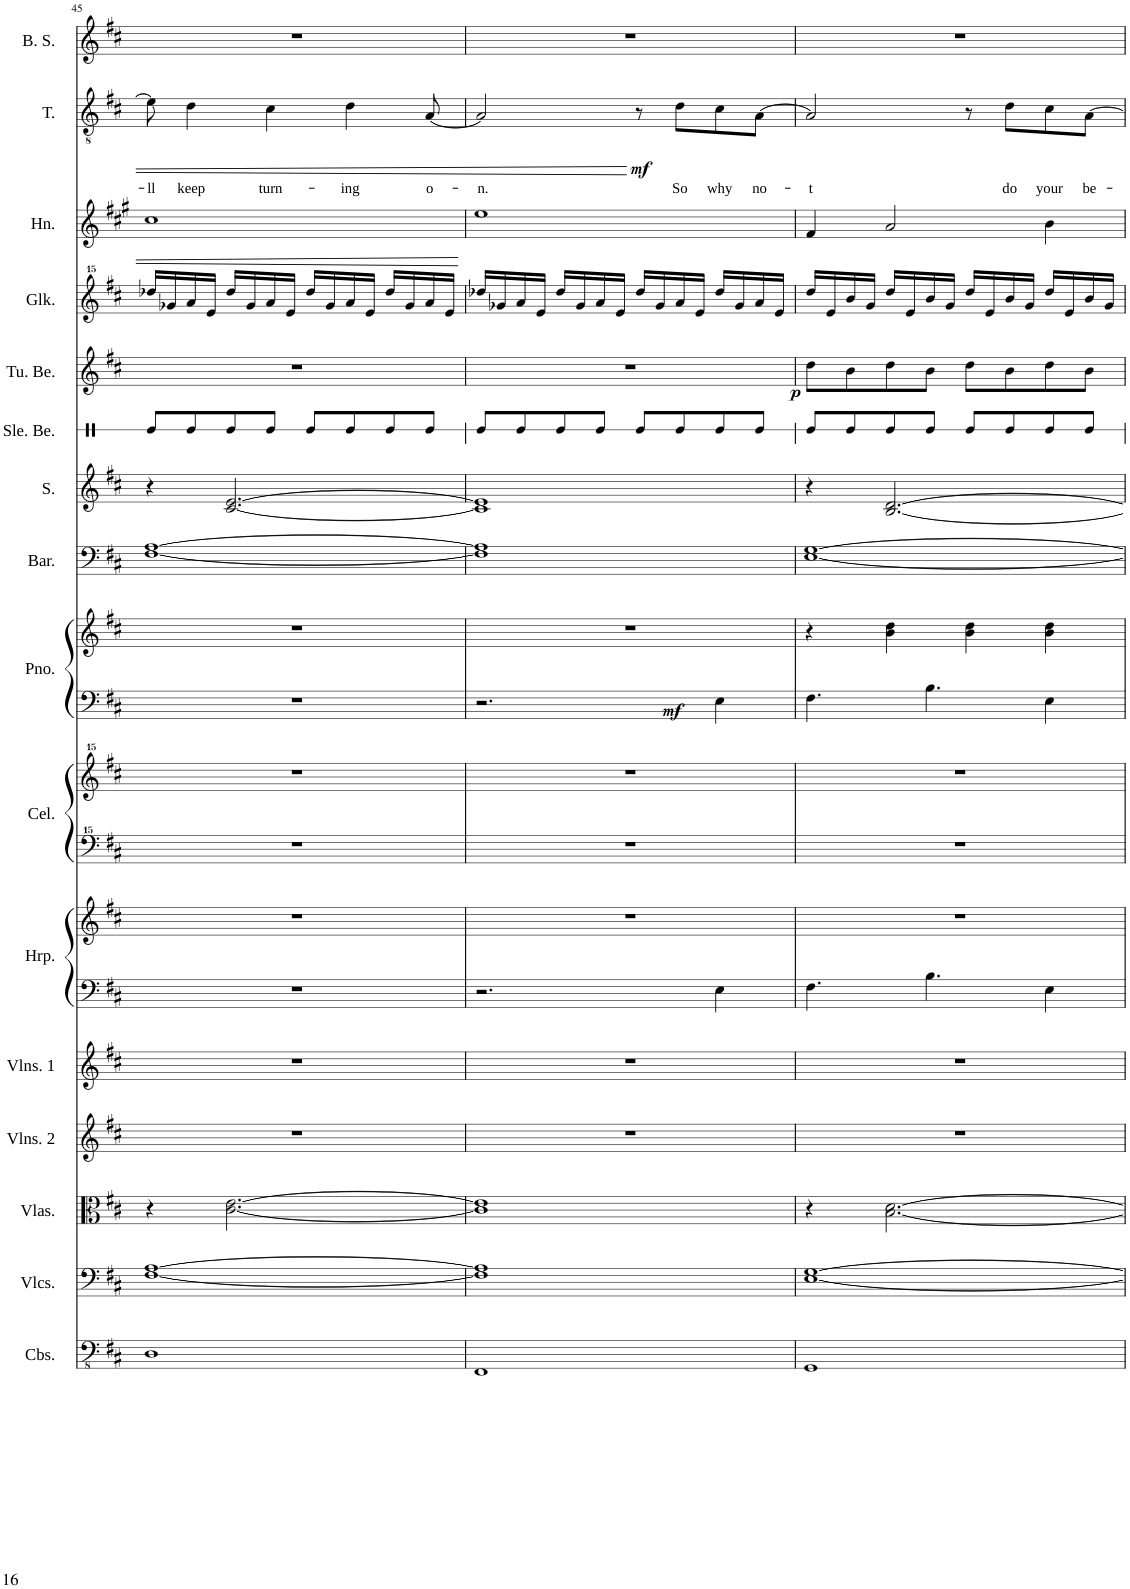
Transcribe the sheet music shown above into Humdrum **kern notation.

**kern	**kern	**kern	**kern	**kern	**kern	**kern	**kern	**kern	**kern	**kern	**dynam	**kern	**kern	**kern	**kern	**dynam	**kern	**kern	**kern	**text	**dynam	**kern
*part16	*part15	*part14	*part13	*part12	*part11	*part11	*part10	*part10	*part9	*part9	*part9	*part8	*part7	*part6	*part5	*part5	*part4	*part3	*part2	*part2	*part2	*part1
*staff19	*staff18	*staff17	*staff16	*staff15	*staff14	*staff13	*staff12	*staff11	*staff10	*staff9	*staff9/10	*staff8	*staff7	*staff6	*staff5	*staff5	*staff4	*staff3	*staff2	*staff2	*staff2	*staff1
*I"Contrabasses	*I"Violoncellos	*I"Violas	*I"Violins 2	*I"Violins 1	*I"Harp	*	*I"Celesta	*	*I"Piano	*	*	*I"Baritone	*I"Soprano	*I"Sleigh Bells	*I"Tubular Bells	*	*I"Glockenspiel	*I"Horn	*I"Tenor	*	*	*I"Boy Soprano
*I'Cbs.	*I'Vlcs.	*I'Vlas.	*I'Vlns. 2	*I'Vlns. 1	*I'Hrp.	*	*I'Cel.	*	*I'Pno.	*	*	*I'Bar.	*I'S.	*I'Sle. Be.	*I'Tu. Be.	*	*I'Glk.	*I'Hn.	*I'T.	*	*	*I'B. S.
!!LO:PB:g=z
*clefFv4	*clefF4	*clefC3	*clefG2	*clefG2	*clefF4	*clefG2	*clefF^^4	*clefG^^2	*clefF4	*clefG2	*	*clefF4	*clefG2	*clefX	*clefG2	*	*clefG^^2	*clefG2	*clefGv2	*	*	*clefG2
*	*	*	*	*	*	*	*	*	*	*	*	*	*	*	*	*	*	*Trd4c7	*	*	*	*
*k[f#c#]	*k[f#c#]	*k[f#c#]	*k[f#c#]	*k[f#c#]	*k[f#c#]	*k[f#c#]	*k[f#c#]	*k[f#c#]	*k[f#c#]	*k[f#c#]	*	*k[f#c#]	*k[f#c#]	*k[]	*k[f#c#]	*	*k[f#c#]	*k[f#c#g#]	*k[f#c#]	*	*	*k[f#c#]
*M4/4	*M4/4	*M4/4	*M4/4	*M4/4	*M4/4	*M4/4	*M4/4	*M4/4	*M4/4	*M4/4	*	*M4/4	*M4/4	*M4/4	*M4/4	*	*M4/4	*M4/4	*M4/4	*	*	*M4/4
=45	=45	=45	=45	=45	=45	=45	=45	=45	=45	=45	=45	=45	=45	=45	=45	=45	=45	=45	=45	=45	=45	=45
!	!	!	!	!	!	!	!	!	!	!	!	!	!	!	!	!	!	!	!	!LO:LY:b	!	!
1DD	[1F# [1A	4r	1r	1r	1r	1r	1r	1r	1r	1r	.	[1F# [1A	4r	8Re/L	1r	.	16dddd-X/LL	1cc#	8e\]	-ll	.	1r
.	.	.	.	.	.	.	.	.	.	.	.	.	.	.	.	.	16ggg-X/	.	.	.	.	.
!	!	!	!	!	!	!	!	!	!	!	!	!	!	!	!	!	!	!	!	!LO:LY:b	!	!
.	.	.	.	.	.	.	.	.	.	.	.	.	.	8Re/	.	.	16aaa/	.	4d\	keep	.	.
.	.	.	.	.	.	.	.	.	.	.	.	.	.	.	.	.	16eee/JJ	.	.	.	.	.
.	.	[2.c#\ [2.e\	.	.	.	.	.	.	.	.	.	.	[2.c#/ [2.e/	8Re/	.	.	16dddd-/LL	.	.	.	.	.
.	.	.	.	.	.	.	.	.	.	.	.	.	.	.	.	.	16ggg-/	.	.	.	.	.
!	!	!	!	!	!	!	!	!	!	!	!	!	!	!	!	!	!	!	!	!LO:LY:b	!	!
.	.	.	.	.	.	.	.	.	.	.	.	.	.	8Re/J	.	.	16aaa/	.	4c#\	turn-	.	.
.	.	.	.	.	.	.	.	.	.	.	.	.	.	.	.	.	16eee/JJ	.	.	.	.	.
.	.	.	.	.	.	.	.	.	.	.	.	.	.	8Re/L	.	.	16dddd-/LL	.	.	.	.	.
.	.	.	.	.	.	.	.	.	.	.	.	.	.	.	.	.	16ggg-/	.	.	.	.	.
!	!	!	!	!	!	!	!	!	!	!	!	!	!	!	!	!	!	!	!	!LO:LY:b	!	!
.	.	.	.	.	.	.	.	.	.	.	.	.	.	8Re/	.	.	16aaa/	.	4d\	-ing	.	.
.	.	.	.	.	.	.	.	.	.	.	.	.	.	.	.	.	16eee/JJ	.	.	.	.	.
.	.	.	.	.	.	.	.	.	.	.	.	.	.	8Re/	.	.	16dddd-/LL	.	.	.	.	.
.	.	.	.	.	.	.	.	.	.	.	.	.	.	.	.	.	16ggg-/	.	.	.	.	.
!	!	!	!	!	!	!	!	!	!	!	!	!	!	!	!	!	!	!	!	!LO:LY:b	!	!
.	.	.	.	.	.	.	.	.	.	.	.	.	.	8Re/J	.	.	16aaa/	.	[8A/	o-	.	.
.	.	.	.	.	.	.	.	.	.	.	.	.	.	.	.	.	16eee/JJ	.	.	.	.	.
=46	=46	=46	=46	=46	=46	=46	=46	=46	=46	=46	=46	=46	=46	=46	=46	=46	=46	=46	=46	=46	=46	=46
!	!	!	!	!	!	!	!	!	!	!	!	!	!	!	!	!	!	!	!	!LO:LY:b	!	!
1FFF#	1F#] 1A]	1c#] 1e]	1r	1r	2.r	1r	1r	1r	2.r	1r	.	1F#] 1A]	1c#] 1e]	8Re/L	1r	.	16dddd-X/LL	1ee	2A/]	-n.	.	1r
.	.	.	.	.	.	.	.	.	.	.	.	.	.	.	.	.	16ggg-X/	.	.	.	.	.
.	.	.	.	.	.	.	.	.	.	.	.	.	.	8Re/	.	.	16aaa/	.	.	.	.	.
.	.	.	.	.	.	.	.	.	.	.	.	.	.	.	.	.	16eee/JJ	.	.	.	.	.
.	.	.	.	.	.	.	.	.	.	.	.	.	.	8Re/	.	.	16dddd-/LL	.	.	.	.	.
.	.	.	.	.	.	.	.	.	.	.	.	.	.	.	.	.	16ggg-/	.	.	.	.	.
.	.	.	.	.	.	.	.	.	.	.	.	.	.	8Re/J	.	.	16aaa/	.	.	.	.	.
.	.	.	.	.	.	.	.	.	.	.	.	.	.	.	.	.	16eee/JJ	.	.	.	.	.
!	!	!	!	!	!	!	!	!	!	!	!	!	!	!	!	!	!	!	!	!	!LO:DY:b	!
.	.	.	.	.	.	.	.	.	.	.	.	.	.	8Re/L	.	.	16dddd-/LL	.	8r	.	mf	.
.	.	.	.	.	.	.	.	.	.	.	.	.	.	.	.	.	16ggg-/	.	.	.	.	.
!	!	!	!	!	!	!	!	!	!	!	!	!	!	!	!	!	!	!	!	!LO:LY:b	!	!
.	.	.	.	.	.	.	.	.	.	.	.	.	.	8Re/	.	.	16aaa/	.	8d\L	So	.	.
.	.	.	.	.	.	.	.	.	.	.	.	.	.	.	.	.	16eee/JJ	.	.	.	.	.
!	!	!	!	!	!	!	!	!	!	!	!LO:DY:b=2	!	!	!	!	!	!	!	!	!LO:LY:b	!	!
.	.	.	.	.	4E\	.	.	.	4E\	.	mf	.	.	8Re/	.	.	16dddd-/LL	.	8c#\	why	.	.
.	.	.	.	.	.	.	.	.	.	.	.	.	.	.	.	.	16ggg-/	.	.	.	.	.
!	!	!	!	!	!	!	!	!	!	!	!	!	!	!	!	!	!	!	!	!LO:LY:b	!	!
.	.	.	.	.	.	.	.	.	.	.	.	.	.	8Re/J	.	.	16aaa/	.	[8A\J	no-	.	.
.	.	.	.	.	.	.	.	.	.	.	.	.	.	.	.	.	16eee/JJ	.	.	.	.	.
=47	=47	=47	=47	=47	=47	=47	=47	=47	=47	=47	=47	=47	=47	=47	=47	=47	=47	=47	=47	=47	=47	=47
!	!	!	!	!	!	!	!	!	!	!	!	!	!	!	!	!LO:DY:b	!	!	!	!LO:LY:b	!	!
1GGG	[1E [1G	4r	1r	1r	4.F#\	1r	1r	1r	4.F#\	4r	.	[1E [1G	4r	8Re/L	8dd\L	p	16dddd/LL	4f#/	2A/]	-t	.	1r
.	.	.	.	.	.	.	.	.	.	.	.	.	.	.	.	.	16eee/	.	.	.	.	.
.	.	.	.	.	.	.	.	.	.	.	.	.	.	8Re/	8b\	.	16bbb/	.	.	.	.	.
.	.	.	.	.	.	.	.	.	.	.	.	.	.	.	.	.	16ggg/JJ	.	.	.	.	.
.	.	[2.B\ [2.d\	.	.	.	.	.	.	.	4b\ 4dd\	.	.	[2.B/ [2.d/	8Re/	8dd\	.	16dddd/LL	2a/	.	.	.	.
.	.	.	.	.	.	.	.	.	.	.	.	.	.	.	.	.	16eee/	.	.	.	.	.
.	.	.	.	.	4.B\	.	.	.	4.B\	.	.	.	.	8Re/J	8b\J	.	16bbb/	.	.	.	.	.
.	.	.	.	.	.	.	.	.	.	.	.	.	.	.	.	.	16ggg/JJ	.	.	.	.	.
.	.	.	.	.	.	.	.	.	.	4b\ 4dd\	.	.	.	8Re/L	8dd\L	.	16dddd/LL	.	8r	.	.	.
.	.	.	.	.	.	.	.	.	.	.	.	.	.	.	.	.	16eee/	.	.	.	.	.
!	!	!	!	!	!	!	!	!	!	!	!	!	!	!	!	!	!	!	!	!LO:LY:b	!	!
.	.	.	.	.	.	.	.	.	.	.	.	.	.	8Re/	8b\	.	16bbb/	.	8d\L	do	.	.
.	.	.	.	.	.	.	.	.	.	.	.	.	.	.	.	.	16ggg/JJ	.	.	.	.	.
!	!	!	!	!	!	!	!	!	!	!	!	!	!	!	!	!	!	!	!	!LO:LY:b	!	!
.	.	.	.	.	4E\	.	.	.	4E\	4b\ 4dd\	.	.	.	8Re/	8dd\	.	16dddd/LL	4b\	8c#\	your	.	.
.	.	.	.	.	.	.	.	.	.	.	.	.	.	.	.	.	16eee/	.	.	.	.	.
!	!	!	!	!	!	!	!	!	!	!	!	!	!	!	!	!	!	!	!	!LO:LY:b	!	!
.	.	.	.	.	.	.	.	.	.	.	.	.	.	8Re/J	8b\J	.	16bbb/	.	[8A\J	be-	.	.
.	.	.	.	.	.	.	.	.	.	.	.	.	.	.	.	.	16ggg/JJ	.	.	.	.	.
=	=	=	=	=	=	=	=	=	=	=	=	=	=	=	=	=	=	=	=	=	=	=
*-	*-	*-	*-	*-	*-	*-	*-	*-	*-	*-	*-	*-	*-	*-	*-	*-	*-	*-	*-	*-	*-	*-
